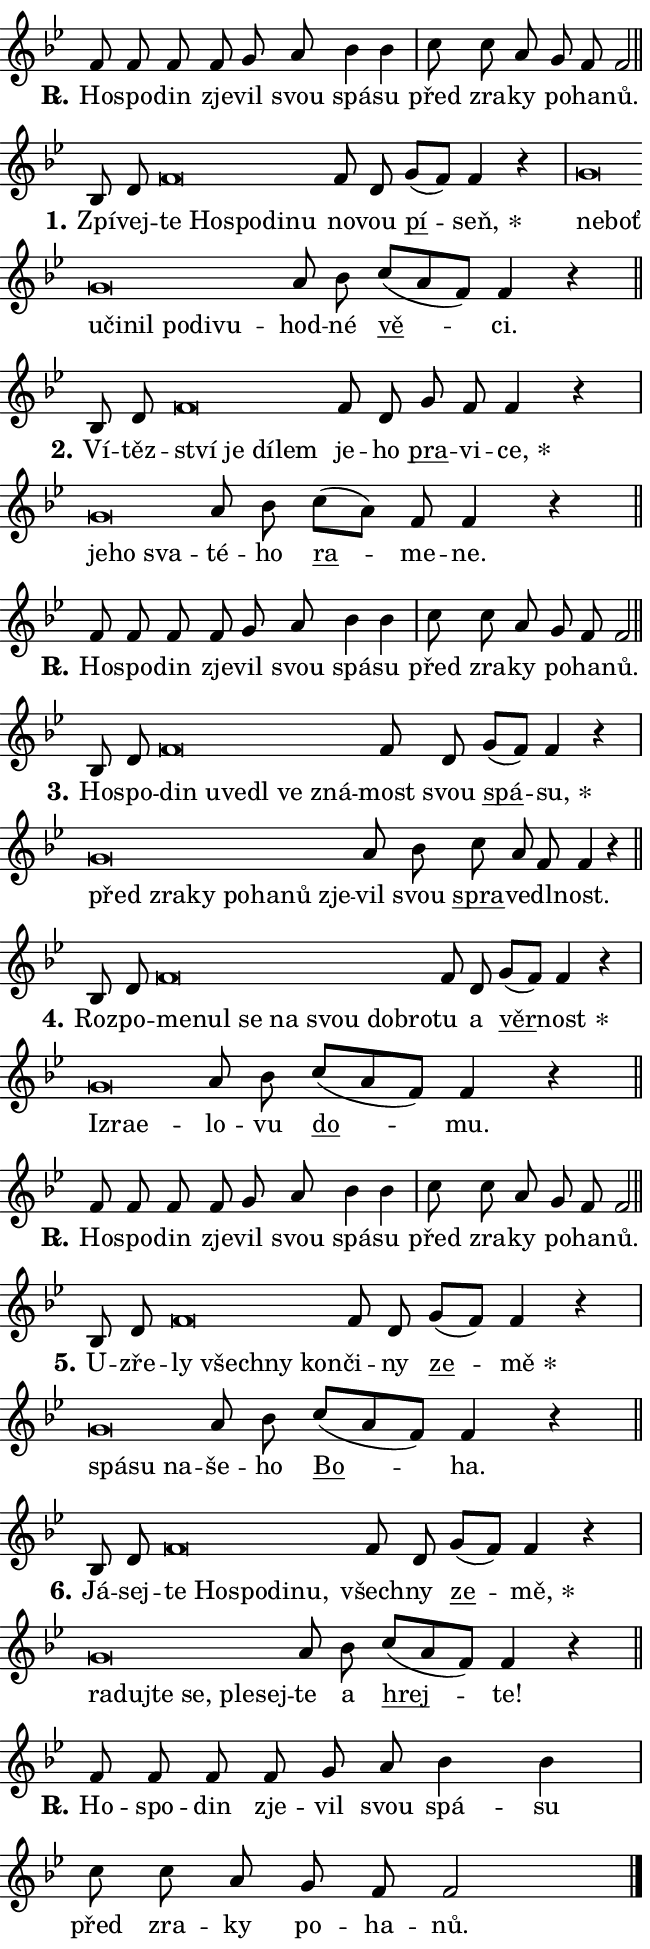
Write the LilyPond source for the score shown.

\version "2.24.0"
\header { tagline = "" }
\paper {
  indent = 0\cm
  top-margin = 0\cm
  right-margin = 0.13\cm % to fit lyric hyphens
  bottom-margin = 0\cm
  left-margin = 0\cm
  paper-width = 11\cm
  page-breaking = #ly:one-page-breaking
  system-system-spacing.basic-distance = #11
  score-system-spacing.basic-distance = #11
  ragged-last = ##f
}


%% Author: Thomas Morley
%% https://lists.gnu.org/archive/html/lilypond-user/2020-05/msg00002.html
#(define (line-position grob)
"Returns position of @var[grob} in current system:
   @code{'start}, if at first time-step
   @code{'end}, if at last time-step
   @code{'middle} otherwise
"
  (let* ((col (ly:item-get-column grob))
         (ln (ly:grob-object col 'left-neighbor))
         (rn (ly:grob-object col 'right-neighbor))
         (col-to-check-left (if (ly:grob? ln) ln col))
         (col-to-check-right (if (ly:grob? rn) rn col))
         (break-dir-left
           (and
             (ly:grob-property col-to-check-left 'non-musical #f)
             (ly:item-break-dir col-to-check-left)))
         (break-dir-right
           (and
             (ly:grob-property col-to-check-right 'non-musical #f)
             (ly:item-break-dir col-to-check-right))))
        (cond ((eqv? 1 break-dir-left) 'start)
              ((eqv? -1 break-dir-right) 'end)
              (else 'middle))))

#(define (tranparent-at-line-position vctor)
  (lambda (grob)
  "Relying on @code{line-position} select the relevant enry from @var{vctor}.
Used to determine transparency,"
    (case (line-position grob)
      ((end) (not (vector-ref vctor 0)))
      ((middle) (not (vector-ref vctor 1)))
      ((start) (not (vector-ref vctor 2))))))

noteHeadBreakVisibility =
#(define-music-function (break-visibility)(vector?)
"Makes @code{NoteHead}s transparent relying on @var{break-visibility}"
#{
  \override NoteHead.transparent =
    #(tranparent-at-line-position break-visibility)
#})

#(define delete-ledgers-for-transparent-note-heads
  (lambda (grob)
    "Reads whether a @code{NoteHead} is transparent.
If so this @code{NoteHead} is removed from @code{'note-heads} from
@var{grob}, which is supposed to be @code{LedgerLineSpanner}.
As a result ledgers are not printed for this @code{NoteHead}"
    (let* ((nhds-array (ly:grob-object grob 'note-heads))
           (nhds-list
             (if (ly:grob-array? nhds-array)
                 (ly:grob-array->list nhds-array)
                 '()))
           ;; Relies on the transparent-property being done before
           ;; Staff.LedgerLineSpanner.after-line-breaking is executed.
           ;; This is fragile ...
           (to-keep
             (remove
               (lambda (nhd)
                 (ly:grob-property nhd 'transparent #f))
               nhds-list)))
      ;; TODO find a better method to iterate over grob-arrays, similiar
      ;; to filter/remove etc for lists
      ;; For now rebuilt from scratch
      (set! (ly:grob-object grob 'note-heads)  '())
      (for-each
        (lambda (nhd)
          (ly:pointer-group-interface::add-grob grob 'note-heads nhd))
        to-keep))))

squashNotes = {
  \override NoteHead.X-extent = #'(-0.2 . 0.2)
  \override NoteHead.Y-extent = #'(-0.75 . 0)
  \override NoteHead.stencil =
    #(lambda (grob)
       (let ((pos (ly:grob-property grob 'staff-position)))
         (begin
           (if (< pos -7) (display "ERROR: Lower brevis then expected\n") (display ""))
           (if (<= pos -6) ly:text-interface::print ly:note-head::print))))
}
unSquashNotes = {
  \revert NoteHead.X-extent
  \revert NoteHead.Y-extent
  \revert NoteHead.stencil
}

hideNotes = \noteHeadBreakVisibility #begin-of-line-visible
unHideNotes = \noteHeadBreakVisibility #all-visible

% work-around for resetting accidentals
% https://lilypond.org/doc/v2.23/Documentation/notation/displaying-rhythms#unmetered-music
cadenzaMeasure = {
  \cadenzaOff
  \partial 1024 s1024
  \cadenzaOn
}

#(define-markup-command (accent layout props text) (markup?)
  "Underline accented syllable"
  (interpret-markup layout props
    #{\markup \override #'(offset . 4.3) \underline { #text }#}))

responsum = \markup \concat {
  "R" \hspace #-1.05 \path #0.1 #'((moveto 0 0.07) (lineto 0.9 0.8)) \hspace #0.05 "."
}

spaceSize = #0.6828661417322834 % exact space size for TeX Gyre Schola

\layout {
  \context {
    \Staff
    \remove "Time_signature_engraver"
    \override LedgerLineSpanner.after-line-breaking = #delete-ledgers-for-transparent-note-heads
  }
  \context {
    \Lyrics {
      \override LyricSpace.minimum-distance = \spaceSize
      \override LyricText.font-name = #"TeX Gyre Schola"
      \override LyricText.font-size = 1
      \override StanzaNumber.font-name = #"TeX Gyre Schola Bold"
      \override StanzaNumber.font-size = 1
    }
  }
  \context {
    \Score 
    \override NoteHead.text =
      #(lambda (grob) 
        (let ((pos (ly:grob-property grob 'staff-position)))
          #{\markup {
            \combine
              \halign #-0.55 \raise #(if (= pos -6) 0 0.5) \override #'(thickness . 2) \draw-line #'(3.2 . 0)
              \musicglyph "noteheads.sM1"
          }#}))
  }
}

% magnetic-lyrics.ily
%
%   written by
%     Jean Abou Samra <jean@abou-samra.fr>
%     Werner Lemberg <wl@gnu.org>
%
%   adapted by
%     Jiri Hon <jiri.hon@gmail.com>
%
% Version 2022-Apr-15

% https://www.mail-archive.com/lilypond-user@gnu.org/msg149350.html

#(define (Left_hyphen_pointer_engraver context)
   "Collect syllable-hyphen-syllable occurrences in lyrics and store
them in properties.  This engraver only looks to the left.  For
example, if the lyrics input is @code{foo -- bar}, it does the
following.

@itemize @bullet
@item
Set the @code{text} property of the @code{LyricHyphen} grob between
@q{foo} and @q{bar} to @code{foo}.

@item
Set the @code{left-hyphen} property of the @code{LyricText} grob with
text @q{foo} to the @code{LyricHyphen} grob between @q{foo} and
@q{bar}.
@end itemize

Use this auxiliary engraver in combination with the
@code{lyric-@/text::@/apply-@/magnetic-@/offset!} hook."
   (let ((hyphen #f)
         (text #f))
     (make-engraver
      (acknowledgers
       ((lyric-syllable-interface engraver grob source-engraver)
        (set! text grob)))
      (end-acknowledgers
       ((lyric-hyphen-interface engraver grob source-engraver)
        ;(when (not (grob::has-interface grob 'lyric-space-interface))
          (set! hyphen grob)));)
      ((stop-translation-timestep engraver)
       (when (and text hyphen)
         (ly:grob-set-object! text 'left-hyphen hyphen))
       (set! text #f)
       (set! hyphen #f)))))

#(define (lyric-text::apply-magnetic-offset! grob)
   "If the space between two syllables is less than the value in
property @code{LyricText@/.details@/.squash-threshold}, move the right
syllable to the left so that it gets concatenated with the left
syllable.

Use this function as a hook for
@code{LyricText@/.after-@/line-@/breaking} if the
@code{Left_@/hyphen_@/pointer_@/engraver} is active."
   (let ((hyphen (ly:grob-object grob 'left-hyphen #f)))
     (when hyphen
       (let ((left-text (ly:spanner-bound hyphen LEFT)))
         (when (grob::has-interface left-text 'lyric-syllable-interface)
           (let* ((common (ly:grob-common-refpoint grob left-text X))
                  (this-x-ext (ly:grob-extent grob common X))
                  (left-x-ext
                   (begin
                     ;; Trigger magnetism for left-text.
                     (ly:grob-property left-text 'after-line-breaking)
                     (ly:grob-extent left-text common X)))
                  ;; `delta` is the gap width between two syllables.
                  (delta (- (interval-start this-x-ext)
                            (interval-end left-x-ext)))
                  (details (ly:grob-property grob 'details))
                  (threshold (assoc-get 'squash-threshold details 0.2)))
             (when (< delta threshold)
               (let* (;; We have to manipulate the input text so that
                      ;; ligatures crossing syllable boundaries are not
                      ;; disabled.  For languages based on the Latin
                      ;; script this is essentially a beautification.
                      ;; However, for non-Western scripts it can be a
                      ;; necessity.
                      (lt (ly:grob-property left-text 'text))
                      (rt (ly:grob-property grob 'text))
                      (is-space (grob::has-interface hyphen 'lyric-space-interface))
                      (space (if is-space " " ""))
                      (extra-delta (if is-space spaceSize 0))
                      ;; Append new syllable.
                      (ltrt-space (if (and (string? lt) (string? rt))
                                (string-append lt space rt)
                                (make-concat-markup (list lt space rt))))
                      ;; Right-align `ltrt` to the right side.
                      (ltrt-space-markup (grob-interpret-markup
                               grob
                               (make-translate-markup
                                (cons (interval-length this-x-ext) 0)
                                (make-right-align-markup ltrt-space)))))
                 (begin
                   ;; Don't print `left-text`.
                   (ly:grob-set-property! left-text 'stencil #f)
                   ;; Set text and stencil (which holds all collected
                   ;; syllables so far) and shift it to the left.
                   (ly:grob-set-property! grob 'text ltrt-space)
                   (ly:grob-set-property! grob 'stencil ltrt-space-markup)
                   (ly:grob-translate-axis! grob (- (- delta extra-delta)) X))))))))))


#(define (lyric-hyphen::displace-bounds-first grob)
   ;; Make very sure this callback isn't triggered too early.
   (let ((left (ly:spanner-bound grob LEFT))
         (right (ly:spanner-bound grob RIGHT)))
     (ly:grob-property left 'after-line-breaking)
     (ly:grob-property right 'after-line-breaking)
     (ly:lyric-hyphen::print grob)))

squashThreshold = #0.4

\layout {
  \context {
    \Lyrics
    \consists #Left_hyphen_pointer_engraver
    \override LyricText.after-line-breaking =
      #lyric-text::apply-magnetic-offset!
    \override LyricHyphen.stencil = #lyric-hyphen::displace-bounds-first
    \override LyricText.details.squash-threshold = \squashThreshold
    \override LyricHyphen.minimum-distance = 0
    \override LyricHyphen.minimum-length = \squashThreshold
  }
}

squashText = \override LyricText.details.squash-threshold = 9999
unSquashText = \override LyricText.details.squash-threshold = \squashThreshold

leftText = \override LyricText.self-alignment-X = #LEFT
unLeftText = \revert LyricText.self-alignment-X

starOffset = #(lambda (grob) 
                (let ((x_offset (ly:self-alignment-interface::aligned-on-x-parent grob)))
                  (if (= x_offset 0) 0 (+ x_offset 1.2))))

star = #(define-music-function (syllable)(string?)
"Append star separator at the end of a syllable"
#{
  \once \override LyricText.X-offset = #starOffset
  \lyricmode { \markup {
    #syllable
    \override #'((font-name . "TeX Gyre Schola Bold")) \hspace #0.2 \lower #0.65 \larger "*"
  } }
#})

starAccent = #(define-music-function (syllable)(string?)
"Append star separator at the end of a syllable and make accent"
#{
  \once \override LyricText.X-offset = #starOffset
  \lyricmode { \markup {
    \accent #syllable
    \override #'((font-name . "TeX Gyre Schola Bold")) \hspace #0.2 \lower #0.65 \larger "*"
  } }
#})

breath = #(define-music-function (syllable)(string?)
"Append breathing indicator at the end of a syllable"
#{
  \lyricmode { \markup { #syllable "+" } }
#})

optionalBreath = #(define-music-function (syllable)(string?)
"Append optional breathing indicator at the end of a syllable"
#{
  \lyricmode { \markup { #syllable "(+)" } }
#})


\score {
    <<
        \new Voice = "melody" { \cadenzaOn \key bes \major \relative { f'8 f f f g a \bar "" bes4 bes \cadenzaMeasure \bar "|" c8 c a \bar "" g f f2 \cadenzaMeasure \bar "||" \break } }
        \new Lyrics \lyricsto "melody" { \lyricmode { \set stanza = \responsum
Ho -- spo -- din zje -- vil svou spá -- su před zra -- ky po -- ha -- nů. } }
    >>
    \layout {}
}

\score {
    <<
        \new Voice = "melody" { \cadenzaOn \key bes \major \relative { bes8 d \bar "" \squashNotes f\breve*1/16 \hideNotes \breve*1/16 \bar "" \breve*1/16 \bar "" \breve*1/16 \breve*1/16 \bar "" \unHideNotes \unSquashNotes f8 d \bar "" g[( f)] f4 r \cadenzaMeasure \bar "|" \squashNotes g\breve*1/16 \hideNotes \breve*1/16 \bar "" \breve*1/16 \bar "" \breve*1/16 \bar "" \breve*1/16 \bar "" \breve*1/16 \bar "" \breve*1/16 \breve*1/16 \bar "" \unHideNotes \unSquashNotes a8 bes \bar "" c[( a f)] f4 r \cadenzaMeasure \bar "||" \break } }
        \new Lyrics \lyricsto "melody" { \lyricmode { \set stanza = "1."
Zpí -- vej -- \leftText te \squashText Ho -- spo -- di -- nu \unLeftText \unSquashText no -- vou \markup \accent pí -- \star seň, \leftText ne -- \squashText boť u -- či -- nil po -- di -- vu -- \unLeftText \unSquashText hod -- né \markup \accent vě -- ci. } }
    >>
    \layout {}
}

\score {
    <<
        \new Voice = "melody" { \cadenzaOn \key bes \major \relative { bes8 d \bar "" \squashNotes f\breve*1/16 \hideNotes \breve*1/16 \bar "" \breve*1/16 \breve*1/16 \bar "" \unHideNotes \unSquashNotes f8 d \bar "" g f f4 r \cadenzaMeasure \bar "|" \squashNotes g\breve*1/16 \hideNotes \breve*1/16 \breve*1/16 \bar "" \unHideNotes \unSquashNotes a8 bes \bar "" c[( a)] f f4 r \cadenzaMeasure \bar "||" \break } }
        \new Lyrics \lyricsto "melody" { \lyricmode { \set stanza = "2."
Ví -- těz -- \leftText ství \squashText je dí -- lem \unLeftText \unSquashText je -- ho \markup \accent pra -- vi -- \star ce, \leftText je -- \squashText ho sva -- \unLeftText \unSquashText té -- ho \markup \accent ra -- me -- ne. } }
    >>
    \layout {}
}

\score {
    <<
        \new Voice = "melody" { \cadenzaOn \key bes \major \relative { f'8 f f f g a \bar "" bes4 bes \cadenzaMeasure \bar "|" c8 c a \bar "" g f f2 \cadenzaMeasure \bar "||" \break } }
        \new Lyrics \lyricsto "melody" { \lyricmode { \set stanza = \responsum
Ho -- spo -- din zje -- vil svou spá -- su před zra -- ky po -- ha -- nů. } }
    >>
    \layout {}
}

\score {
    <<
        \new Voice = "melody" { \cadenzaOn \key bes \major \relative { bes8 d \bar "" \squashNotes f\breve*1/16 \hideNotes \breve*1/16 \bar "" \breve*1/16 \bar "" \breve*1/16 \bar "" \breve*1/16 \breve*1/16 \bar "" \unHideNotes \unSquashNotes f8 d \bar "" g[( f)] f4 r \cadenzaMeasure \bar "|" \squashNotes g\breve*1/16 \hideNotes \breve*1/16 \bar "" \breve*1/16 \bar "" \breve*1/16 \bar "" \breve*1/16 \bar "" \breve*1/16 \breve*1/16 \bar "" \unHideNotes \unSquashNotes a8 bes \bar "" c a f f4 r \cadenzaMeasure \bar "||" \break } }
        \new Lyrics \lyricsto "melody" { \lyricmode { \set stanza = "3."
Ho -- spo -- \leftText din \squashText u -- ve -- dl ve zná -- \unLeftText \unSquashText most svou \markup \accent spá -- \star su, \leftText před \squashText zra -- ky po -- ha -- nů zje -- \unLeftText \unSquashText vil svou \markup \accent spra -- ve -- dl -- nost. } }
    >>
    \layout {}
}

\score {
    <<
        \new Voice = "melody" { \cadenzaOn \key bes \major \relative { bes8 d \bar "" \squashNotes f\breve*1/16 \hideNotes \breve*1/16 \bar "" \breve*1/16 \bar "" \breve*1/16 \bar "" \breve*1/16 \bar "" \breve*1/16 \breve*1/16 \bar "" \unHideNotes \unSquashNotes f8 d \bar "" g[( f)] f4 r \cadenzaMeasure \bar "|" \squashNotes g\breve*1/16 \hideNotes \breve*1/16 \breve*1/16 \bar "" \unHideNotes \unSquashNotes a8 bes \bar "" c[( a f)] f4 r \cadenzaMeasure \bar "||" \break } }
        \new Lyrics \lyricsto "melody" { \lyricmode { \set stanza = "4."
Roz -- po -- \leftText me -- \squashText nul se na svou dob -- ro -- \unLeftText \unSquashText tu a \markup \accent věr -- \star nost \leftText Iz -- \squashText ra -- e -- \unLeftText \unSquashText lo -- vu \markup \accent do -- mu. } }
    >>
    \layout {}
}

\score {
    <<
        \new Voice = "melody" { \cadenzaOn \key bes \major \relative { f'8 f f f g a \bar "" bes4 bes \cadenzaMeasure \bar "|" c8 c a \bar "" g f f2 \cadenzaMeasure \bar "||" \break } }
        \new Lyrics \lyricsto "melody" { \lyricmode { \set stanza = \responsum
Ho -- spo -- din zje -- vil svou spá -- su před zra -- ky po -- ha -- nů. } }
    >>
    \layout {}
}

\score {
    <<
        \new Voice = "melody" { \cadenzaOn \key bes \major \relative { bes8 d \bar "" \squashNotes f\breve*1/16 \hideNotes \breve*1/16 \bar "" \breve*1/16 \breve*1/16 \bar "" \unHideNotes \unSquashNotes f8 d \bar "" g[( f)] f4 r \cadenzaMeasure \bar "|" \squashNotes g\breve*1/16 \hideNotes \breve*1/16 \breve*1/16 \bar "" \unHideNotes \unSquashNotes a8 bes \bar "" c[( a f)] f4 r \cadenzaMeasure \bar "||" \break } }
        \new Lyrics \lyricsto "melody" { \lyricmode { \set stanza = "5."
U -- zře -- \leftText ly \squashText všech -- ny kon -- \unLeftText \unSquashText či -- ny \markup \accent ze -- \star mě \leftText spá -- \squashText su na -- \unLeftText \unSquashText še -- ho \markup \accent Bo -- ha. } }
    >>
    \layout {}
}

\score {
    <<
        \new Voice = "melody" { \cadenzaOn \key bes \major \relative { bes8 d \bar "" \squashNotes f\breve*1/16 \hideNotes \breve*1/16 \bar "" \breve*1/16 \bar "" \breve*1/16 \breve*1/16 \bar "" \unHideNotes \unSquashNotes f8 d \bar "" g[( f)] f4 r \cadenzaMeasure \bar "|" \squashNotes g\breve*1/16 \hideNotes \breve*1/16 \bar "" \breve*1/16 \bar "" \breve*1/16 \bar "" \breve*1/16 \breve*1/16 \bar "" \unHideNotes \unSquashNotes a8 bes \bar "" c[( a f)] f4 r \cadenzaMeasure \bar "||" \break } }
        \new Lyrics \lyricsto "melody" { \lyricmode { \set stanza = "6."
Já -- sej -- \leftText te \squashText Ho -- spo -- di -- nu, \unLeftText \unSquashText všech -- ny \markup \accent ze -- \star mě, \leftText ra -- \squashText duj -- te se, ple -- sej -- \unLeftText \unSquashText te a \markup \accent hrej -- te! } }
    >>
    \layout {}
}

\score {
    <<
        \new Voice = "melody" { \cadenzaOn \key bes \major \relative { f'8 f f f g a \bar "" bes4 bes \cadenzaMeasure \bar "|" c8 c a \bar "" g f f2 \cadenzaMeasure \bar "||" \break } \bar "|." }
        \new Lyrics \lyricsto "melody" { \lyricmode { \set stanza = \responsum
Ho -- spo -- din zje -- vil svou spá -- su před zra -- ky po -- ha -- nů. } }
    >>
    \layout {}
}
